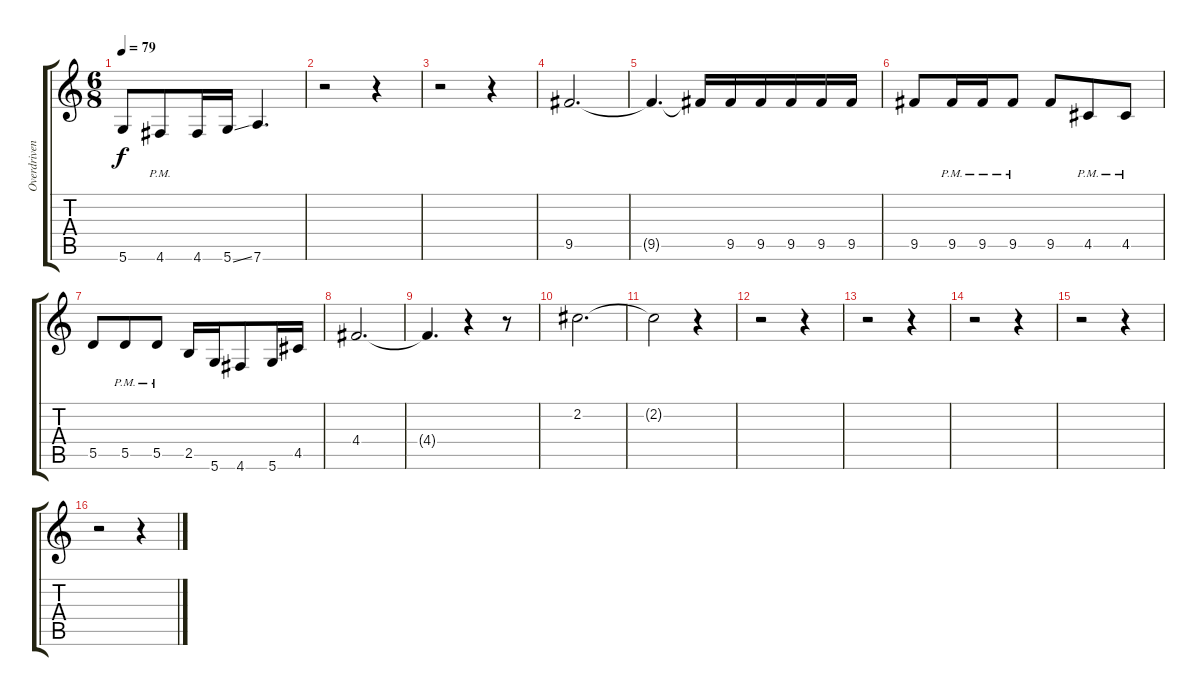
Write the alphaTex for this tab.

\track ("Overdriven Guitar III" "Overdriven") {instrument overdrivenguitar}
\staff {score tabs}
\tuning (E4 B3 G3 D3 A2 D2) {hide}
\ts (6 8)
\tempo 79
\clef g2
\ks c
5.6.8{dy f} 4.6{pm}.8 4.6.16 5.6{ss}.16 7.6.4{d} |
r.2 r.4 |
r.2 r.4 |
9.5.2{d} |
9.5{t}.4{d} 9.5{t}.16 9.5.16 9.5.16 9.5.16 9.5.16 9.5.16 |
9.5.8 9.5{pm}.16 9.5{pm}.16 9.5{pm}.8 9.5.8 4.5{pm}.8 4.5{pm}.8 |
5.5.8 5.5{pm}.8 5.5{pm}.8 2.5.16 5.6.16 4.6.8 5.6.16 4.5.16 |
4.4.2{d} |
4.4{t}.4{d} r.4 r.8 |
2.2.2{d} |
2.2{t}.2 r.4 |
r.2 r.4 |
r.2 r.4 |
r.2 r.4 |
r.2 r.4 |
r.2 r.4
